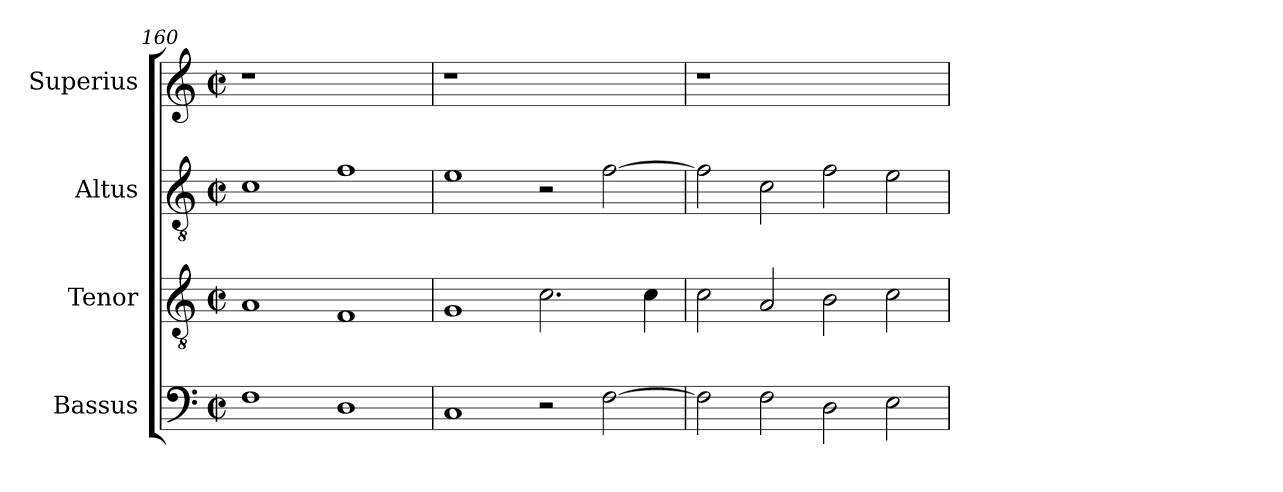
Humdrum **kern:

**kern	**kern	**kern	**kern
*part4	*part3	*part2	*part1
*staff4	*staff3	*staff2	*staff1
*I"Bassus	*I"Tenor	*I"Altus	*I"Superius
*I'B.	*I'T.	*I'A.	*I'S.
*clefF4	*clefGv2	*clefGv2	*clefG2
*	*ITrd7c12	*ITrd7c12	*
*k[]	*k[]	*k[]	*k[]
*C:	*C:	*C:	*C:
*M2/2	*M2/2	*M2/2	*M2/2
*met(c|)	*met(c|)	*met(c|)	*met(c|)
=160	=160	=160	=160
!	!	!	!LO:N:vis=1
1Fi	1AAi	1Ci	1r
1Di	1FFi	1Fi	1ryy
=161	=161	=161	=161
!	!	!	!LO:N:vis=1
1Ci	1GGi	1Ei	1r
2r	2.Ci\	2r	1ryy
[>2Fi\	.	[>2Fi\	.
.	4Ci\	.	.
=162	=162	=162	=162
!	!	!	!LO:N:vis=1
2Fi\]	2Ci\	2Fi\]	1r
2Fi\	2AAi/	2Ci\	.
2Di\	2BBi\	2Fi\	1ryy
2Ei\	2Ci\	2Ei\	.
=	=	=	=
*-	*-	*-	*-
